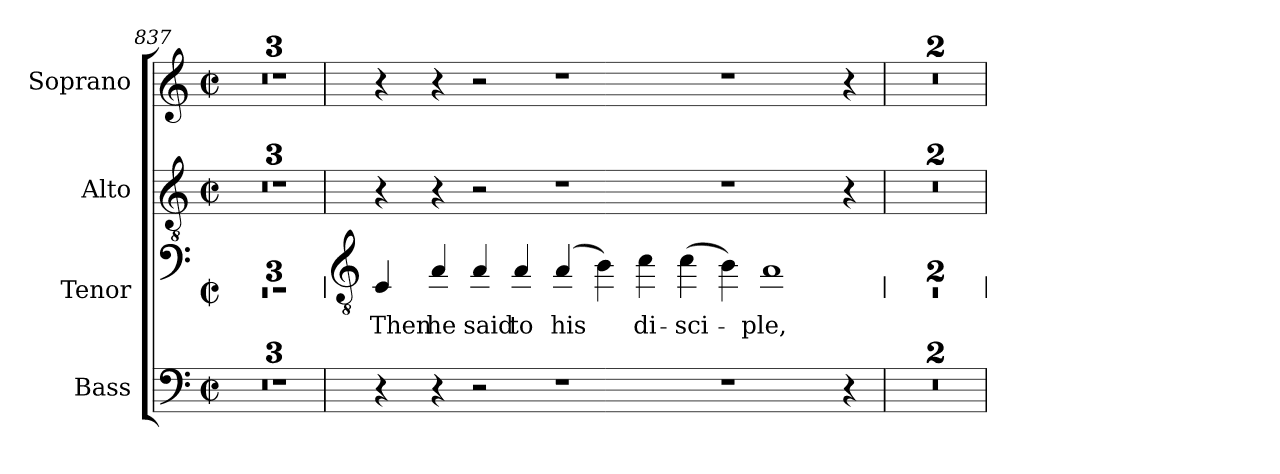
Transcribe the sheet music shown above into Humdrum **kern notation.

**kern	**kern	**text	**kern	**kern
*part4	*part3	*part3	*part2	*part1
*staff4	*staff3	*staff3	*staff2	*staff1
*I"Bass	*I"Tenor	*	*I"Alto	*I"Soprano
*	*stria0	*	*	*
*clefF4	*clefF4	*	*clefGv2	*clefG2
*	*ITrd7c12	*	*ITrd7c12	*
*k[]	*k[]	*	*k[]	*k[]
*C:	*C:	*	*C:	*C:
*M2/2	*M2/2	*	*M2/2	*M2/2
*met(c|)	*met(c|)	*	*met(c|)	*met(c|)
=837	=837	=837	=837	=837
1r	1r	.	1r	1r
=838	=838	=838	=838	=838
1r	1r	.	1r	1r
!!LO:LB:g=z
=839	=839	=839	=839	=839
1r	1r	.	1r	1r
=840	=840	=840	=840	=840
*	*clefGv2	*	*	*
!	!	!LO:LY:b:color=#000000	!	!
4r	4EEi/	Then	4r	4r
!	!	!LO:LY:b:color=#000000	!	!
4r	4AAi/	he	4r	4r
!	!	!LO:LY:b:color=#000000	!	!
2r	4AAi/	said	2r	2r
!	!	!LO:LY:b:color=#000000	!	!
.	4AAi/	to	.	.
!	!	!LO:LY:b:color=#000000	!	!
1r	(4AAi/	his	1r	1r
.	4BBi\)	.	.	.
!	!	!LO:LY:b:color=#000000	!	!
.	4Ci\	di-	.	.
!	!	!LO:LY:b:color=#000000	!	!
.	(4Ci\	-sci-	.	.
1r	4BBi\)	.	1r	1r
!	!	!LO:LY:b:color=#000000	!	!
.	1AAi	-ple,	.	.
4r	.	.	4r	4r
=841	=841	=841	=841	=841
*	*stria0	*	*	*
1r	1r	.	1r	1r
=842	=842	=842	=842	=842
1r	1r	.	1r	1r
=	=	=	=	=
*-	*-	*-	*-	*-
